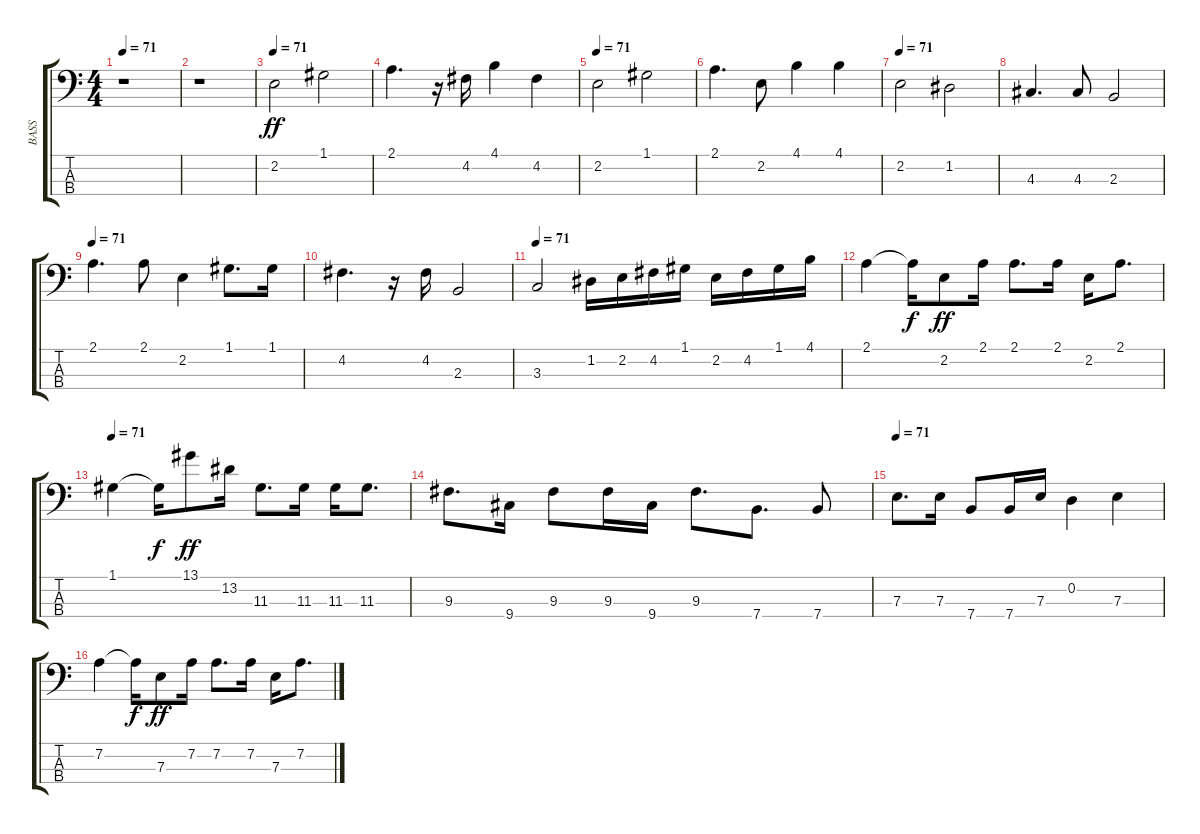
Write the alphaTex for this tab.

\track ("BASS" "BASS") {instrument electricbassfinger}
\staff {score tabs}
\tuning (G2 D2 A1 E1) {hide}
\ts (4 4)
\tempo 71
\clef f4
\ks c
r.1{dy ff} |
r.1 |
\tempo 71
2.2.2{volume 16} 1.1.2 |
2.1.4{d} r.16 4.2.16 4.1.4 4.2.4 |
\tempo 71
2.2.2 1.1.2 |
2.1.4{d} 2.2.8 4.1.4 4.1.4 |
\tempo 71
2.2.2 1.2.2 |
4.3.4{d txt ""} 4.3.8 2.3.2 |
\tempo 71
2.1.4{d} 2.1.8 2.2.4 1.1.8{d} 1.1.16 |
4.2.4{d} r.16 4.2.16 2.3.2 |
\tempo 71
3.3.2 1.2.16 2.2.16 4.2.16 1.1.16 2.2.16 4.2.16 1.1.16 4.1.16 |
2.1.4 2.1{t}.16{dy f} 2.2.8{dy ff} 2.1.16 2.1.8{d} 2.1.16 2.2.16 2.1.8{d} |
\tempo 71
1.1.4 1.1{t}.16{dy f} 13.1.8{dy ff} 13.2.16 11.3.8{d} 11.3.16 11.3.16 11.3.8{d} |
9.3.8{d} 9.4.16 9.3.8 9.3.16 9.4.16 9.3.8{d} 7.4.8{d} 7.4.8 |
\tempo 71
7.3.8{d} 7.3.16 7.4.8 7.4.16 7.3.16 0.2.4 7.3.4 |
7.2.4 7.2{t}.16{dy f} 7.3.8{dy ff} 7.2.16 7.2.8{d} 7.2.16 7.3.16 7.2.8{d}
